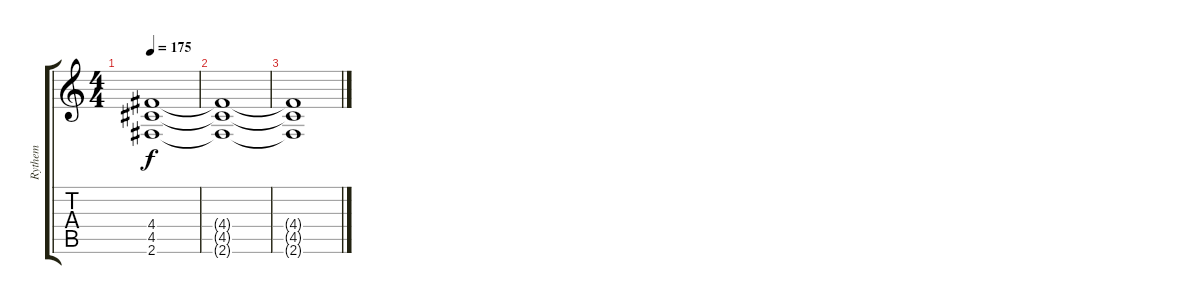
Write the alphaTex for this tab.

\track ("Rythem" "Rythem") {instrument distortionguitar}
\staff {score tabs}
\tuning (E4 B3 G3 D3 A2 E2) {hide}
\ts (4 4)
\tempo 175
\clef g2
\ks c
(4.4{t} 4.5{t} 2.6{t}).1{dy f} |
(4.4{t} 4.5{t} 2.6{t}).1 |
(4.4{t} 4.5{t} 2.6{t}).1
